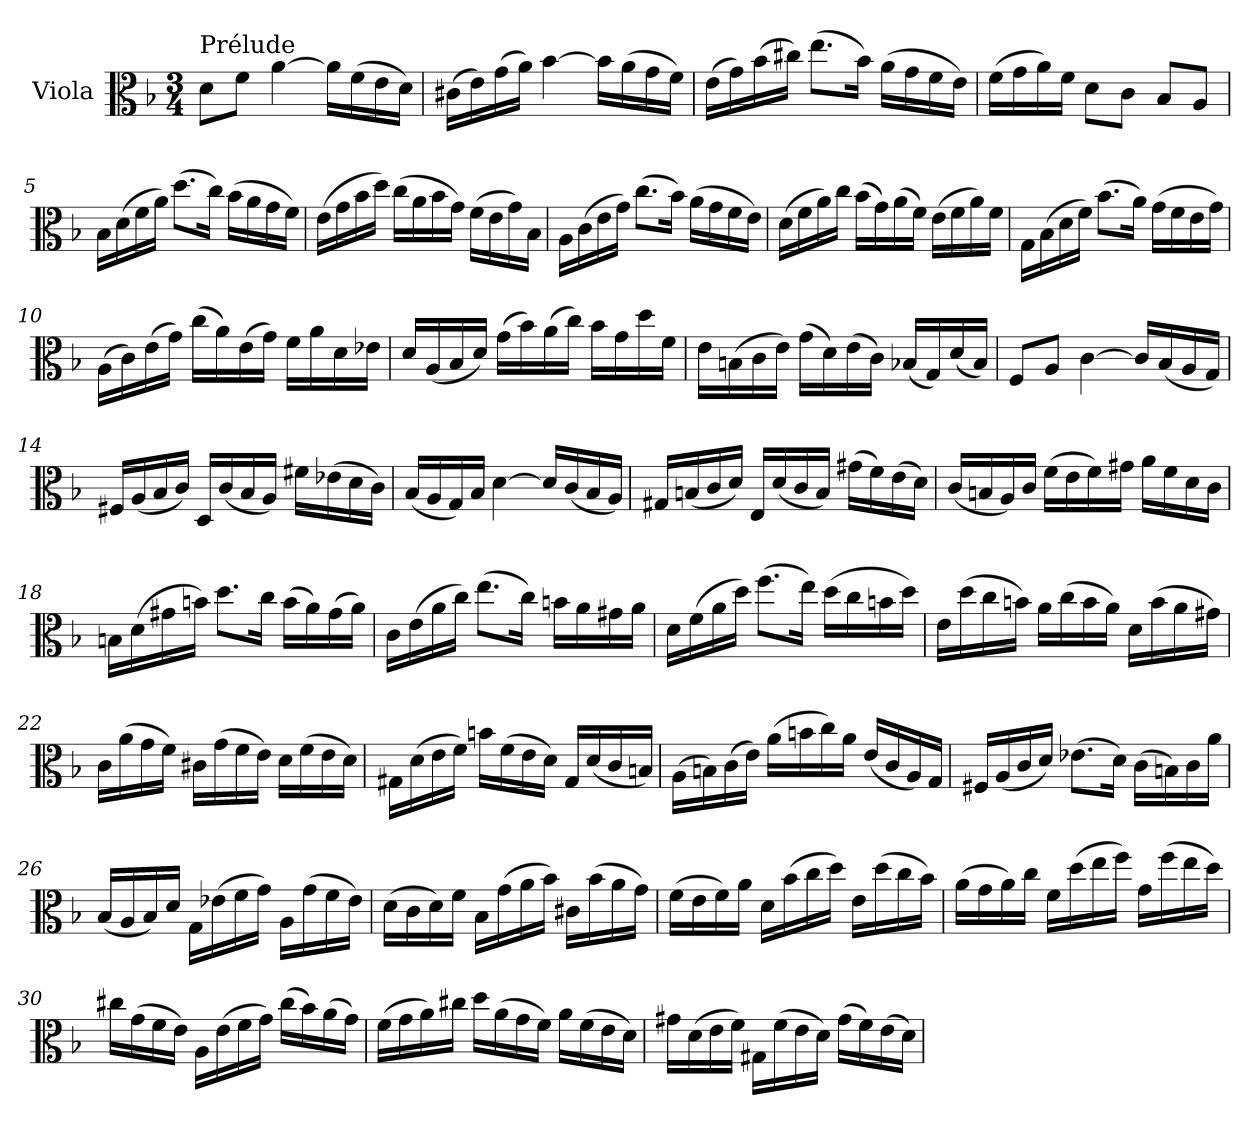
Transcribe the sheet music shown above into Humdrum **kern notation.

**kern
*part1
*staff1
*I"Viola
*I'Vla.
*clefC3
*k[b-]
*M3/4
*MM39
=1
!LO:TX:a:t=Prélude
8d\L
8f\J
[4a\
16a\LL]
(16f\
16e\
16d\JJ)
=2
(16c#X\LL
16e\)
(16g\
16a\JJ)
[4b-\
16b-\LL]
(16a\
16g\
16f\JJ)
=3
(16e\LL
16g\)
(16b-\
16cc#X\JJ)
(8.ee\L
16b-\Jk)
(16a\LL
16g\
16f\
16e\JJ)
=4
(16f\LL
16g\
16a\)
16f\JJ
8d\L
8c\J
8B-/L
8A/J
!!LO:LB:g=z
=5
16B-\LL
(16d\
16f\
16a\JJ)
(8.dd\L
16cc\Jk)
(16b-\LL
16a\
16g\
16f\JJ)
=6
(16e\LL
16g\
16b-\
16dd\JJ)
(16cc\LL
16a\
16b-\
16g\JJ)
(16f\LL
16e\
16g\)
16B-\JJ
=7
16A\LL
(16c\
16e\
16g\JJ)
(8.cc\L
16b-\Jk)
(16a\LL
16g\
16f\
16e\JJ)
=8
(16d\LL
16f\
16a\)
16cc\JJ
(16b-\LL
16g\)
(16a\
16f\JJ)
(16e\LL
16f\
16a\)
16f\JJ
!!LO:LB:g=z
=9
16G\LL
(16B-\
16d\
16f\JJ)
(8.b-\L
16a\Jk)
(16g\LL
16f\
16e\
16g\JJ)
=10
(16A\LL
16c\)
(16e\
16g\JJ)
(16cc\LL
16a\)
(16e\
16g\JJ)
16f\LL
16a\
16d\
16e-X\JJ
=11
16d/LL
(16A/
16B-/
16d/JJ)
(16g\LL
16b-\)
(16a\
16cc\JJ)
16b-\LL
16g\
16dd\
16f\JJ
!!LO:LB:g=z
=12
16e\LL
(16Bn\
16c\
16e\JJ)
(16g\LL
16d\)
(16e\
16c\JJ)
(16B-X/LL
16G/)
(16d/
16B-/JJ)
=13
8F/L
8A/J
[4c\
16c/LL]
(16B-/
16A/
16G/JJ)
=14
16F#X/LL
(16A/
16B-/
16c/JJ)
16D/LL
(16c/
16B-/
16A/JJ)
16f#X\LL
(16e-X\
16d\
16c\JJ)
=15
(16B-/LL
16A/
16G/)
16B-/JJ
[4d\
16d/LL]
(16c/
16B-/
16A/JJ)
!!LO:LB:g=z
=16
16G#X/LL
(16Bn/
16c/
16d/JJ)
16E/LL
(16d/
16c/
16B/JJ)
(16g#X\LL
16f\)
(16e\
16d\JJ)
=17
(16c/LL
16Bn/
16A/)
16c/JJ
(16f\LL
16e\
16f\)
16g#X\JJ
16a\LL
16f\
16d\
16c\JJ
=18
16Bn\LL
(16d\
16g#X\
16bn\JJ)
8.dd\L
16cc\Jk
(16b\LL
16a\)
(16g#\
16a\JJ)
!!LO:LB:g=z
=19
16c\LL
(16e\
16a\
16cc\JJ)
(8.ee\L
16cc\Jk)
16bn\LL
16a\
16g#X\
16a\JJ
=20
16d\LL
(16f\
16a\
16dd\JJ)
(8.ff\L
16ee\Jk)
(16dd\LL
16cc\
16bn\
16dd\JJ)
=21
16e\LL
(16dd\
16cc\
16bn\JJ)
16a\LL
(16cc\
16b\
16a\JJ)
16d\LL
(16b\
16a\
16g#X\JJ)
!!LO:LB:g=z
=22
16c\LL
(16a\
16g\
16f\JJ)
16c#X\LL
(16g\
16f\
16e\JJ)
16d\LL
(16f\
16e\
16d\JJ)
=23
16G#X\LL
(16d\
16e\
16f\JJ)
16bn\LL
(16f\
16e\
16d\JJ)
16G#/LL
(16d/
16c/
16Bn/JJ)
=24
(16A\LL
16Bn\)
(16c\
16e\JJ)
(16a\LL
16bn\
16cc\)
16a\JJ
(16e/LL
16c/
16A/)
16G/JJ
!!LO:LB:g=z
=25
16F#X/LL
(16A/
16c/
16d/JJ)
(8.e-X\L
16d\Jk)
(16c\LL
16Bn\)
16c\
16a\JJ
=26
(16B-/LL
16A/
16B-/)
16d/JJ
16G\LL
(16e-X\
16f\
16g\JJ)
16A\LL
(16g\
16f\
16e-\JJ)
=27
(16d\LL
16c\
16d\)
16f\JJ
16B-\LL
(16g\
16a\
16b-\JJ)
16c#X\LL
(16b-\
16a\
16g\JJ)
!!LO:LB:g=z
=28
(16f\LL
16e\
16f\)
16a\JJ
16d\LL
(16b-\
16cc\
16dd\JJ)
16e\LL
(16dd\
16cc\
16b-\JJ)
=29
(16a\LL
16g\
16a\)
16cc\JJ
16f\LL
(16dd\
16ee\
16ff\JJ)
16g\LL
(16ff\
16ee\
16dd\JJ)
=30
16cc#X\LL
(16g\
16f\
16e\JJ)
16A\LL
(16e\
16f\
16g\JJ)
(16cc#\LL
16b-\)
(16a\
16g\JJ)
!!LO:PB:g=z
=31
(16f\LL
16g\
16a\)
16cc#X\JJ
16dd\LL
(16a\
16g\
16f\JJ)
16a\LL
(16f\
16e\
16d\JJ)
=32
16g#X\LL
(16d\
16e\
16f\JJ)
16G#X\LL
(16f\
16e\
16d\JJ)
(16g#\LL
16f\)
(16e\
16d\JJ)
=
*-
